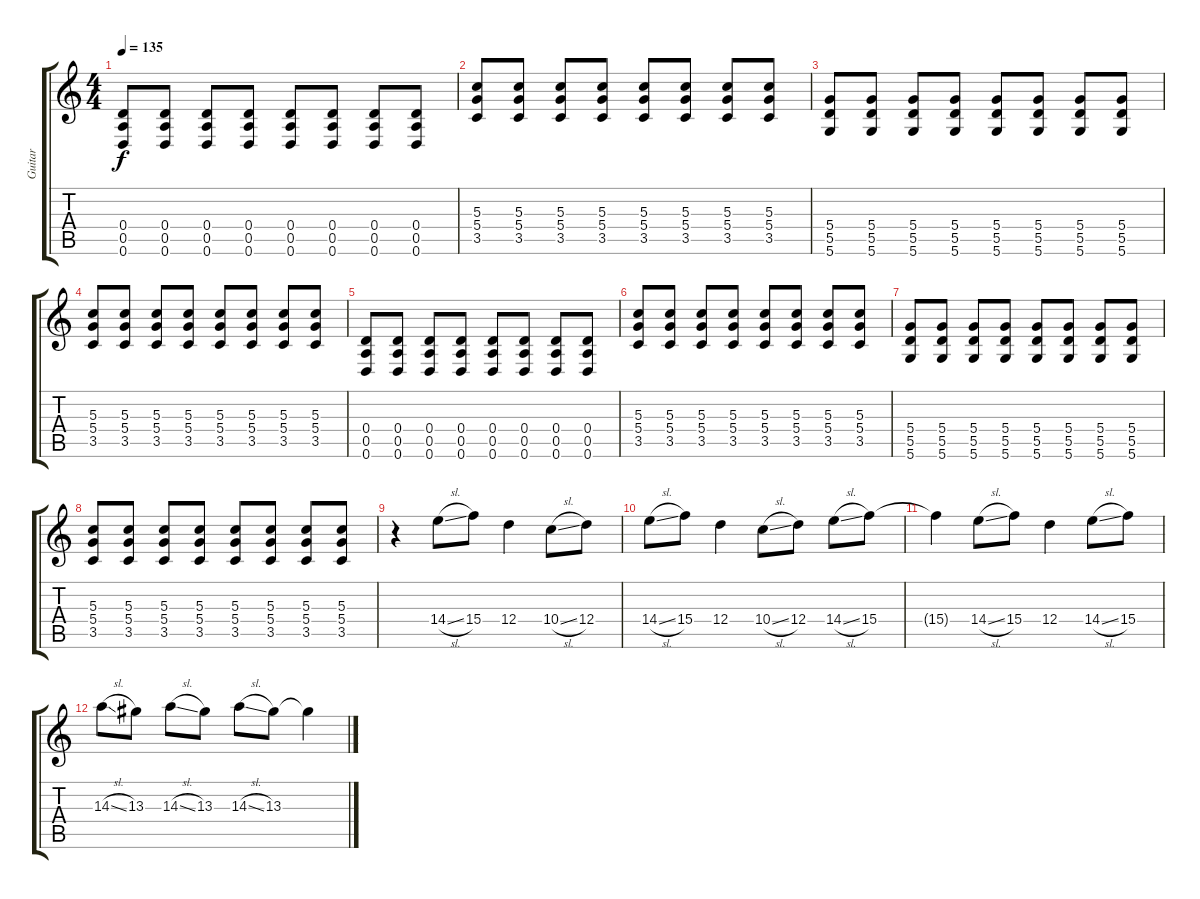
\track ("Guitar" "Guitar") {instrument distortionguitar}
\staff {score tabs}
\tuning (E4 B3 G3 D3 A2 D2) {hide}
\ts (4 4)
\tempo 135
\clef g2
\ks c
(0.4 0.5 0.6).8{dy f} (0.4 0.5 0.6).8 (0.4 0.5 0.6).8 (0.4 0.5 0.6).8 (0.4 0.5 0.6).8 (0.4 0.5 0.6).8 (0.4 0.5 0.6).8 (0.4 0.5 0.6).8 |
(5.3 5.4 3.5).8 (5.3 5.4 3.5).8 (5.3 5.4 3.5).8 (5.3 5.4 3.5).8 (5.3 5.4 3.5).8 (5.3 5.4 3.5).8 (5.3 5.4 3.5).8 (5.3 5.4 3.5).8 |
(5.4 5.5 5.6).8 (5.4 5.5 5.6).8 (5.4 5.5 5.6).8 (5.4 5.5 5.6).8 (5.4 5.5 5.6).8 (5.4 5.5 5.6).8 (5.4 5.5 5.6).8 (5.4 5.5 5.6).8 |
(5.3 5.4 3.5).8 (5.3 5.4 3.5).8 (5.3 5.4 3.5).8 (5.3 5.4 3.5).8 (5.3 5.4 3.5).8 (5.3 5.4 3.5).8 (5.3 5.4 3.5).8 (5.3 5.4 3.5).8 |
(0.4 0.5 0.6).8 (0.4 0.5 0.6).8 (0.4 0.5 0.6).8 (0.4 0.5 0.6).8 (0.4 0.5 0.6).8 (0.4 0.5 0.6).8 (0.4 0.5 0.6).8 (0.4 0.5 0.6).8 |
(5.3 5.4 3.5).8 (5.3 5.4 3.5).8 (5.3 5.4 3.5).8 (5.3 5.4 3.5).8 (5.3 5.4 3.5).8 (5.3 5.4 3.5).8 (5.3 5.4 3.5).8 (5.3 5.4 3.5).8 |
(5.4 5.5 5.6).8 (5.4 5.5 5.6).8 (5.4 5.5 5.6).8 (5.4 5.5 5.6).8 (5.4 5.5 5.6).8 (5.4 5.5 5.6).8 (5.4 5.5 5.6).8 (5.4 5.5 5.6).8 |
(5.3 5.4 3.5).8 (5.3 5.4 3.5).8 (5.3 5.4 3.5).8 (5.3 5.4 3.5).8 (5.3 5.4 3.5).8 (5.3 5.4 3.5).8 (5.3 5.4 3.5).8 (5.3 5.4 3.5).8 |
r.4 14.4{sl}.8 15.4.8 12.4.4 10.4{sl}.8 12.4.8 |
14.4{sl}.8 15.4.8 12.4.4 10.4{sl}.8 12.4.8 14.4{sl}.8 15.4.8 |
15.4{t}.4 14.4{sl}.8 15.4.8 12.4.4 14.4{sl}.8 15.4.8 |
14.3{sl}.8 13.3.8 14.3{sl}.8 13.3.8 14.3{sl}.8 13.3.8 13.3{t}.4
